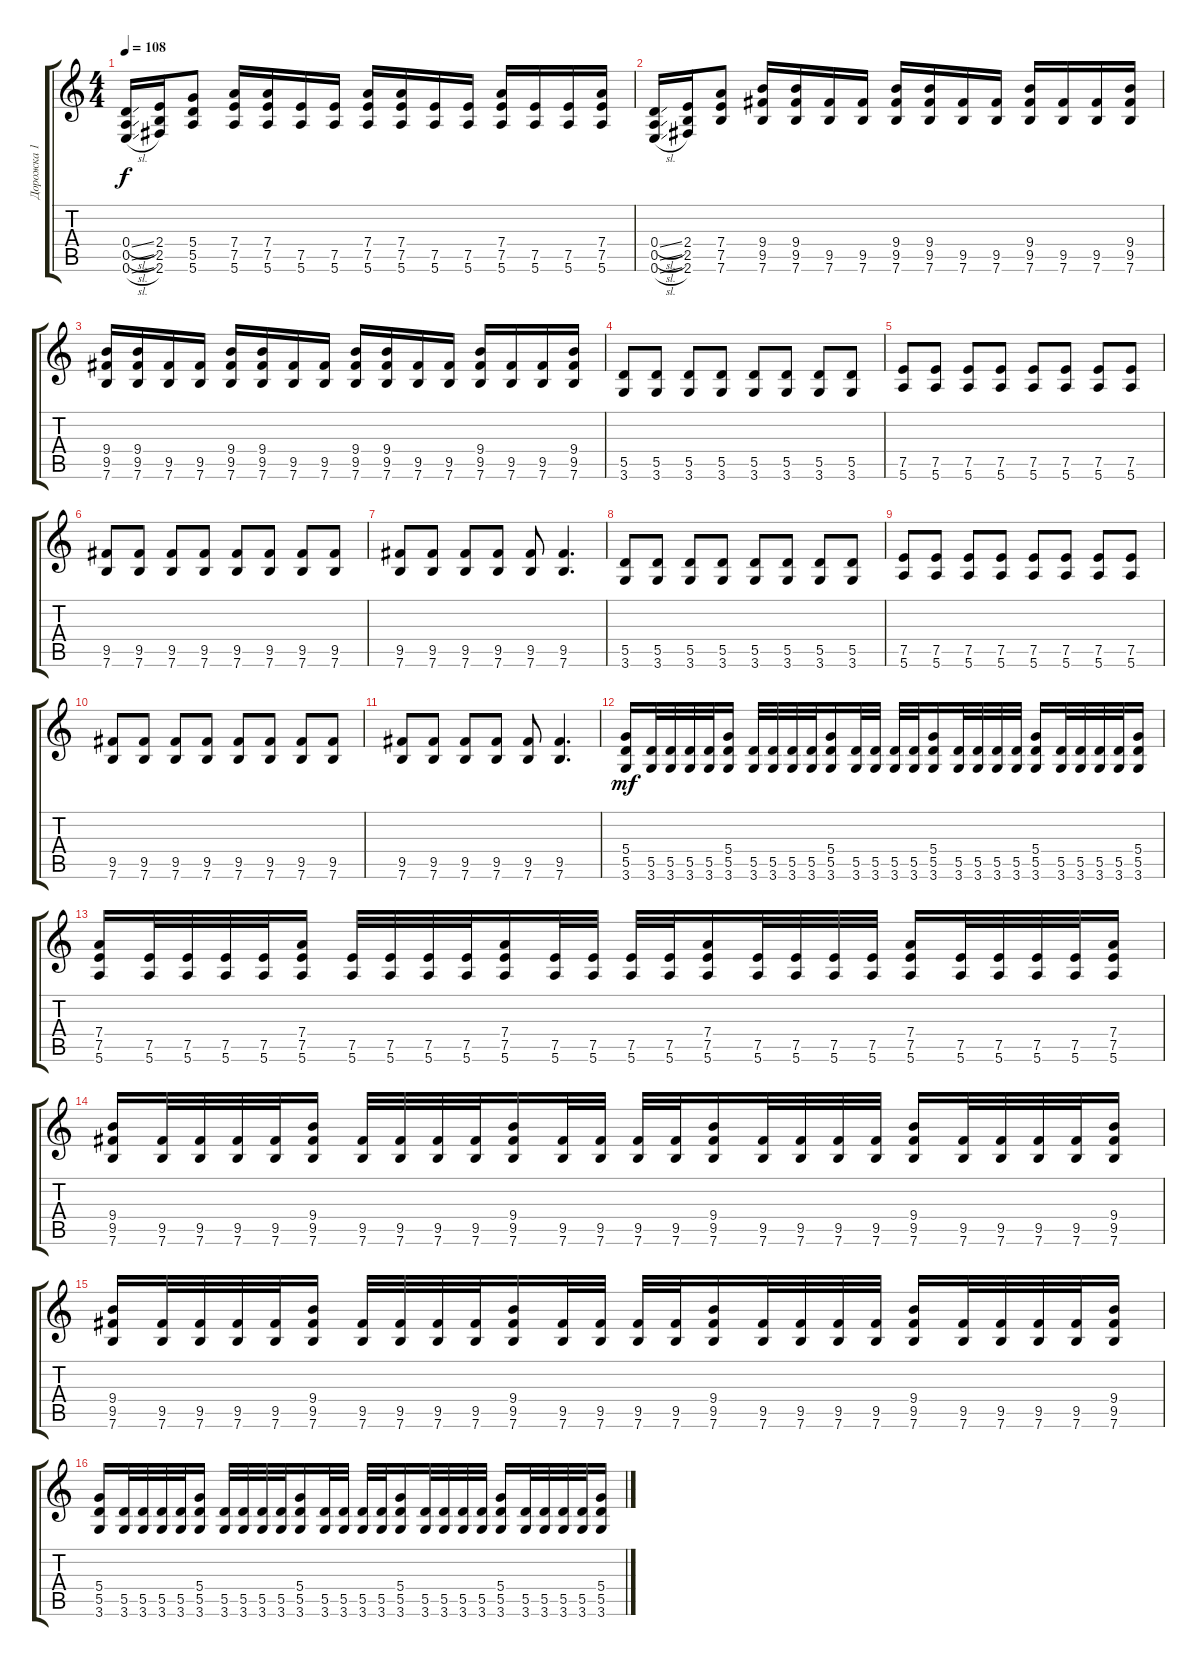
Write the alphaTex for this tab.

\track ("Дорожка 1" "Дорожка 1") {instrument overdrivenguitar}
\staff {score tabs}
\tuning (E4 B3 G3 D3 A2 E2) {hide}
\ts (4 4)
\tempo 108
\clef g2
\ks c
(0.4{sl} 0.5{sl} 0.6{sl}).16{dy f} (2.4 2.5 2.6).16 (5.4 5.5 5.6).8 (7.4 7.5 5.6).16 (7.4 7.5 5.6).16 (7.5 5.6).16 (7.5 5.6).16 (7.4 7.5 5.6).16 (7.4 7.5 5.6).16 (7.5 5.6).16 (7.5 5.6).16 (7.4 7.5 5.6).16 (7.5 5.6).16 (7.5 5.6).16 (7.4 7.5 5.6).16 |
(0.4{sl} 0.5{sl} 0.6{sl}).16 (2.4 2.5 2.6).16 (7.4 7.5 7.6).8 (9.4 9.5 7.6).16 (9.4 9.5 7.6).16 (9.5 7.6).16 (9.5 7.6).16 (9.4 9.5 7.6).16 (9.4 9.5 7.6).16 (9.5 7.6).16 (9.5 7.6).16 (9.4 9.5 7.6).16 (9.5 7.6).16 (9.5 7.6).16 (9.4 9.5 7.6).16 |
(9.4 9.5 7.6).16 (9.4 9.5 7.6).16 (9.5 7.6).16 (9.5 7.6).16 (9.4 9.5 7.6).16 (9.4 9.5 7.6).16 (9.5 7.6).16 (9.5 7.6).16 (9.4 9.5 7.6).16 (9.4 9.5 7.6).16 (9.5 7.6).16 (9.5 7.6).16 (9.4 9.5 7.6).16 (9.5 7.6).16 (9.5 7.6).16 (9.4 9.5 7.6).16 |
(5.5 3.6).8 (5.5 3.6).8 (5.5 3.6).8 (5.5 3.6).8 (5.5 3.6).8 (5.5 3.6).8 (5.5 3.6).8 (5.5 3.6).8 |
(7.5 5.6).8 (7.5 5.6).8 (7.5 5.6).8 (7.5 5.6).8 (7.5 5.6).8 (7.5 5.6).8 (7.5 5.6).8 (7.5 5.6).8 |
(9.5 7.6).8 (9.5 7.6).8 (9.5 7.6).8 (9.5 7.6).8 (9.5 7.6).8 (9.5 7.6).8 (9.5 7.6).8 (9.5 7.6).8 |
(9.5 7.6).8 (9.5 7.6).8 (9.5 7.6).8 (9.5 7.6).8 (9.5 7.6).8 (9.5 7.6).4{d} |
(5.5 3.6).8 (5.5 3.6).8 (5.5 3.6).8 (5.5 3.6).8 (5.5 3.6).8 (5.5 3.6).8 (5.5 3.6).8 (5.5 3.6).8 |
(7.5 5.6).8 (7.5 5.6).8 (7.5 5.6).8 (7.5 5.6).8 (7.5 5.6).8 (7.5 5.6).8 (7.5 5.6).8 (7.5 5.6).8 |
(9.5 7.6).8 (9.5 7.6).8 (9.5 7.6).8 (9.5 7.6).8 (9.5 7.6).8 (9.5 7.6).8 (9.5 7.6).8 (9.5 7.6).8 |
(9.5 7.6).8 (9.5 7.6).8 (9.5 7.6).8 (9.5 7.6).8 (9.5 7.6).8 (9.5 7.6).4{d} |
(5.4 5.5 3.6).16{dy mf} (5.5 3.6).32 (5.5 3.6).32 (5.5 3.6).32 (5.5 3.6).32 (5.4 5.5 3.6).16 (5.5 3.6).32 (5.5 3.6).32 (5.5 3.6).32 (5.5 3.6).32 (5.4 5.5 3.6).16 (5.5 3.6).32 (5.5 3.6).32 (5.5 3.6).32 (5.5 3.6).32 (5.4 5.5 3.6).16 (5.5 3.6).32 (5.5 3.6).32 (5.5 3.6).32 (5.5 3.6).32 (5.4 5.5 3.6).16 (5.5 3.6).32 (5.5 3.6).32 (5.5 3.6).32 (5.5 3.6).32 (5.4 5.5 3.6).16 |
(7.4 7.5 5.6).16 (7.5 5.6).32 (7.5 5.6).32 (7.5 5.6).32 (7.5 5.6).32 (7.4 7.5 5.6).16 (7.5 5.6).32 (7.5 5.6).32 (7.5 5.6).32 (7.5 5.6).32 (7.4 7.5 5.6).16 (7.5 5.6).32 (7.5 5.6).32 (7.5 5.6).32 (7.5 5.6).32 (7.4 7.5 5.6).16 (7.5 5.6).32 (7.5 5.6).32 (7.5 5.6).32 (7.5 5.6).32 (7.4 7.5 5.6).16 (7.5 5.6).32 (7.5 5.6).32 (7.5 5.6).32 (7.5 5.6).32 (7.4 7.5 5.6).16 |
(9.4 9.5 7.6).16 (9.5 7.6).32 (9.5 7.6).32 (9.5 7.6).32 (9.5 7.6).32 (9.4 9.5 7.6).16 (9.5 7.6).32 (9.5 7.6).32 (9.5 7.6).32 (9.5 7.6).32 (9.4 9.5 7.6).16 (9.5 7.6).32 (9.5 7.6).32 (9.5 7.6).32 (9.5 7.6).32 (9.4 9.5 7.6).16 (9.5 7.6).32 (9.5 7.6).32 (9.5 7.6).32 (9.5 7.6).32 (9.4 9.5 7.6).16 (9.5 7.6).32 (9.5 7.6).32 (9.5 7.6).32 (9.5 7.6).32 (9.4 9.5 7.6).16 |
(9.4 9.5 7.6).16 (9.5 7.6).32 (9.5 7.6).32 (9.5 7.6).32 (9.5 7.6).32 (9.4 9.5 7.6).16 (9.5 7.6).32 (9.5 7.6).32 (9.5 7.6).32 (9.5 7.6).32 (9.4 9.5 7.6).16 (9.5 7.6).32 (9.5 7.6).32 (9.5 7.6).32 (9.5 7.6).32 (9.4 9.5 7.6).16 (9.5 7.6).32 (9.5 7.6).32 (9.5 7.6).32 (9.5 7.6).32 (9.4 9.5 7.6).16 (9.5 7.6).32 (9.5 7.6).32 (9.5 7.6).32 (9.5 7.6).32 (9.4 9.5 7.6).16 |
(5.4 5.5 3.6).16 (5.5 3.6).32 (5.5 3.6).32 (5.5 3.6).32 (5.5 3.6).32 (5.4 5.5 3.6).16 (5.5 3.6).32 (5.5 3.6).32 (5.5 3.6).32 (5.5 3.6).32 (5.4 5.5 3.6).16 (5.5 3.6).32 (5.5 3.6).32 (5.5 3.6).32 (5.5 3.6).32 (5.4 5.5 3.6).16 (5.5 3.6).32 (5.5 3.6).32 (5.5 3.6).32 (5.5 3.6).32 (5.4 5.5 3.6).16 (5.5 3.6).32 (5.5 3.6).32 (5.5 3.6).32 (5.5 3.6).32 (5.4 5.5 3.6).16
